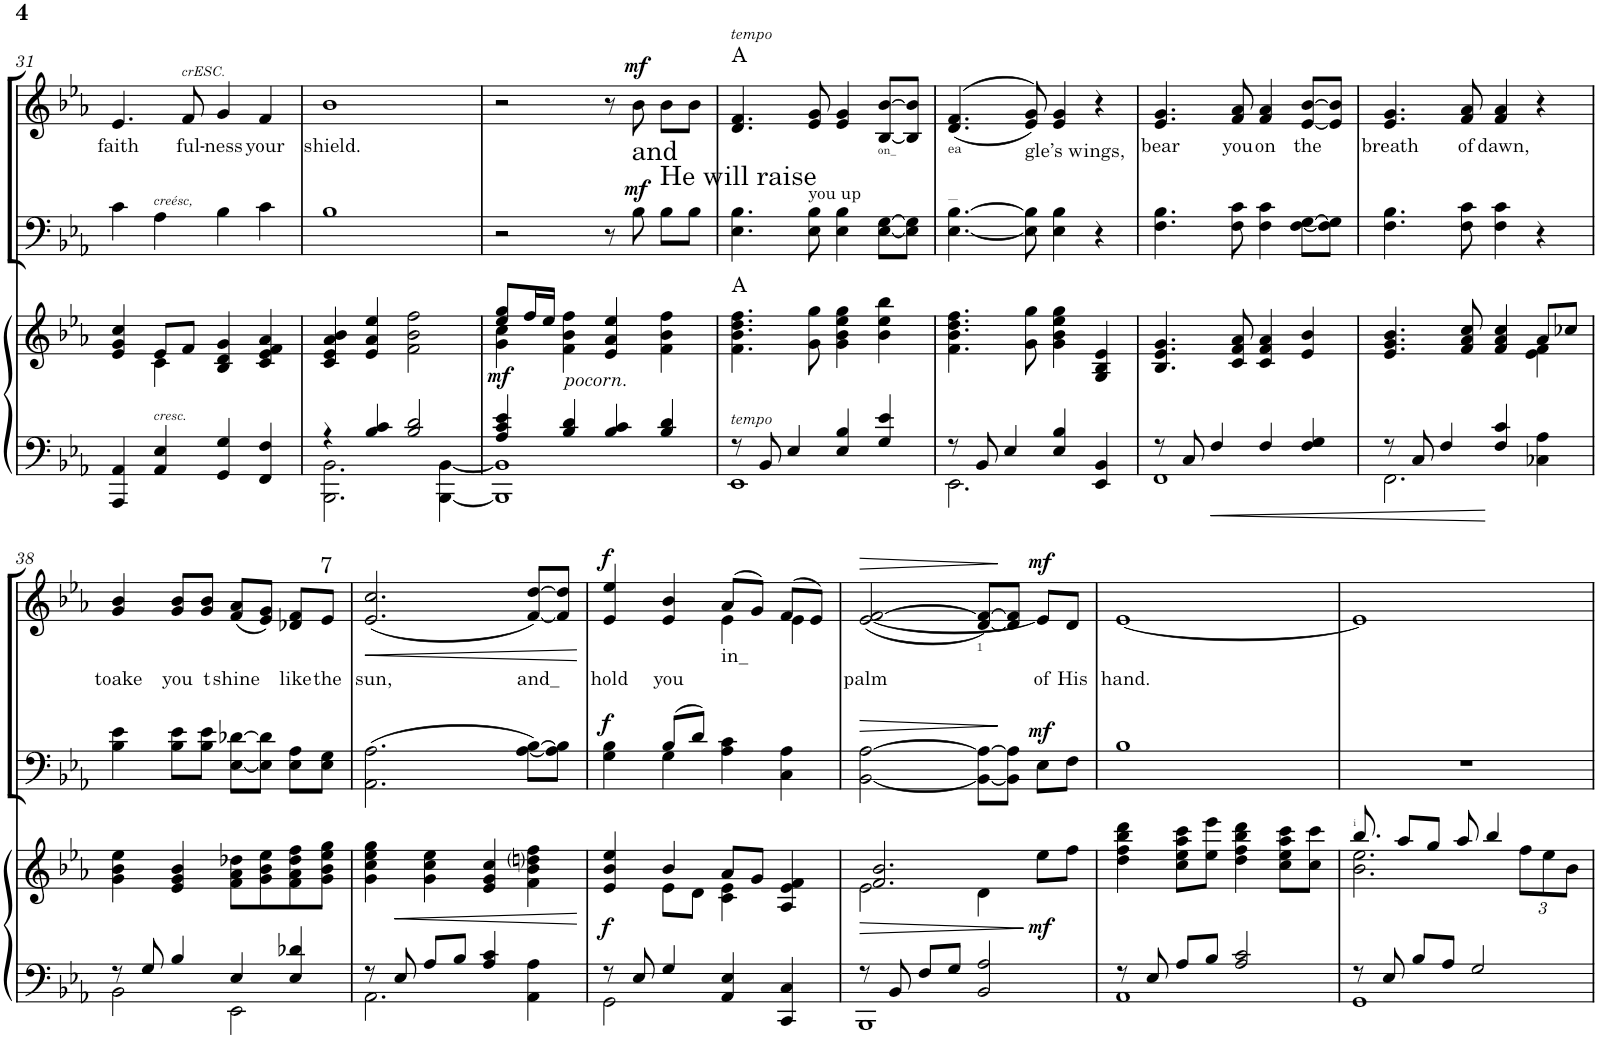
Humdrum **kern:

**kern	**kern	**dynam	**harte	**kern	**dynam	**kern	**text	**dynam	**harte
*part3	*part3	*part3	*part3	*part2	*part2	*part1	*part1	*part1	*part1
*staff4	*staff3	*staff3/4	*	*staff2	*staff2	*staff1	*staff1	*staff1	*
*I"Midi_1	*	*	*	*I"Midi_1	*	*I"Midi_1	*	*	*
!!LO:PB:g=z
*clefF4	*clefG2	*	*	*clefF4	*	*clefG2	*	*	*
*Trd0c3	*Trd0c3	*	*	*	*	*	*	*	*
*k[b-e-a-]	*k[b-e-a-]	*	*	*k[b-e-a-]	*	*k[b-e-a-]	*	*	*
*E-:	*E-:	*	*	*E-:	*	*E-:	*	*	*
*M4/4	*M4/4	*	*	*M4/4	*	*M4/4	*	*	*
=31	=31	=31	=31	=31	=31	=31	=31	=31	=31
*	*^	*	*	*	*	*	*	*	*
!	!	!	!	!	!	!	!	!LO:LY:b	!	!
4AAA-/ 4AA-/	4e-/ 4g/ 4cc/	4ryy	.	.	4c\	.	4.e-/	faith	.	.
!	!	!	!	!	!LO:TX:a:i:t=creésc,	!	!	!	!	!
!LO:TX:a:i:t=cresc.	!	!	!	!	!	!	!	!	!	!
4AA-/ 4E-/	8e-/L	4c\	.	.	4A-\	.	.	.	.	.
!	!	!	!	!	!	!	!LO:TX:a:i:t=crESC.	!	!	!
!	!	!	!	!	!	!	!	!LO:LY:b	!	!
.	8f/J	.	.	.	.	.	8f/	ful-	.	.
!	!	!	!	!	!	!	!	!LO:LY:b	!	!
4GG/ 4G/	4B-/ 4d/ 4g/	2ryy	.	.	4B-\	.	4g/	-ness	.	.
!	!	!	!	!	!	!	!	!LO:LY:b	!	!
4FF/ 4F/	4c/ 4e-/ 4f/ 4a-/	.	.	.	4c\	.	4f/	your	.	.
*	*v	*v	*	*	*	*	*	*	*	*
=32	=32	=32	=32	=32	=32	=32	=32	=32	=32
*^	*	*	*	*	*	*	*	*	*
!	!	!	!	!	!	!	!	!LO:LY:b	!	!
4r	2.BBB-\ 2.BB-\	4c/ 4e-/ 4a-/ 4b-/	.	.	1B-	.	1b-	shield.	.	.
4B-/ 4c/	.	4e-/ 4a-/ 4ee-/	.	.	.	.	.	.	.	.
2B-/ 2d/	.	2f\ 2b-\ 2ff\	.	.	.	.	.	.	.	.
.	[4BBB-\ [4BB-\	.	.	.	.	.	.	.	.	.
=33	=33	=33	=33	=33	=33	=33	=33	=33	=33	=33
*	*	*^	*	*	*	*	*	*	*	*
!	!	!	!	!LO:DY:b	!	!	!	!	!	!	!
4A-/ 4c/ 4e-/	1BBB-] 1BB-]	8ee-/ 8gg/L	4g\ 4cc\	mf	.	2r	.	2r	.	.	.
.	.	16ff/L	.	.	.	.	.	.	.	.	.
.	.	16ee-/JJ	.	.	.	.	.	.	.	.	.
!	!	!LO:TX:b:i:t=pocorn.	!	!	!	!	!	!	!	!	!
4B-/ 4d/	.	4f\ 4b-\ 4ff\	2ryy	.	.	.	.	.	.	.	.
4B-/ 4c/	.	4e-/ 4a-/ 4ee-/	.	.	.	8r	.	8r	.	.	.
!	!	!	!	!	!	!	!	!LO:TX:b:t=and	!	!	!
!	!	!	!	!	!	!	!LO:DY:a	!	!	!LO:DY:a	!
.	.	.	.	.	.	8B-\	mf	8b-\	.	mf	.
!	!	!	!	!	!	!	!	!LO:TX:b:t=He will raise	!	!	!
4B-/ 4d/	.	4f\ 4b-\ 4ff\	4ryy	.	.	8B-\L	.	8b-\L	.	.	.
.	.	.	.	.	.	8B-\J	.	8b-\J	.	.	.
*	*	*v	*v	*	*	*	*	*	*	*	*
=34	=34	=34	=34	=34	=34	=34	=34	=34	=34	=34
!	!	!	!	!	!	!	!LO:TX:a:i:t=tempo	!	!	!
!LO:TX:a:i:t=tempo	!	!	!	!	!	!	!	!	!	!
8r	1EE-	4.f\ 4.b-\ 4.dd\ 4.ff\	.	A:maj	4.E-\ 4.B-\	.	4.d/ 4.f/	.	.	A:maj
8BB-/	.	.	.	.	.	.	.	.	.	.
4E-/	.	.	.	.	.	.	.	.	.	.
!	!	!	!	!	!	!	!LO:TX:b:t=you up	!	!	!
.	.	8g\ 8gg\	.	.	8E-\ 8B-\	.	8e-/ 8g/	.	.	.
4E-/ 4B-/	.	4g\ 4b-\ 4ee-\ 4gg\	.	.	4E-\ 4B-\	.	4e-/ 4g/	.	.	.
!	!	!	!	!	!	!	!LO:TX:b:t=on_	!	!	!
4G/ 4e-/	.	4b-\ 4ee-\ 4bb-\	.	.	[8E-\ [8G\L	.	[8B-/ [8b-/L	.	.	.
.	.	.	.	.	8E-\] 8G\]J	.	8B-/] 8b-/]J	.	.	.
=35	=35	=35	=35	=35	=35	=35	=35	=35	=35	=35
!	!	!	!	!	!	!	!LO:TX:b:t=ea	!	!	!
!	!	!	!	!	!LO:TX:a:i:t=—	!	!	!	!	!
8r	2.EE-\	4.f\ 4.b-\ 4.dd\ 4.ff\	.	.	[4.E-\ [4.B-\	.	(<(>4.d/ 4.f/	.	.	.
8BB-/	.	.	.	.	.	.	.	.	.	.
4E-/	.	.	.	.	.	.	.	.	.	.
!	!	!	!	!	!	!	!LO:TX:b:t=gle’s wings,	!	!	!
.	.	8g\ 8gg\	.	.	8E-\] 8B-\]	.	8e-/ 8g/))	.	.	.
4E-/ 4B-/	.	4g\ 4b-\ 4ee-\ 4gg\	.	.	4E-\ 4B-\	.	4e-/ 4g/	.	.	.
4EE-/ 4BB-/	4ryy	4G/ 4B-/ 4e-/	.	.	4r	.	4r	.	.	.
=36	=36	=36	=36	=36	=36	=36	=36	=36	=36	=36
!	!	!	!	!	!	!	!	!LO:LY:b	!	!
8r	1FF	4.B-/ 4.e-/ 4.g/	.	.	4.F\ 4.B-\	.	4.e-/ 4.g/	bear	.	.
8C/	.	.	.	.	.	.	.	.	.	.
4F/	.	.	.	.	.	.	.	.	.	.
!	!	!	!	!	!	!	!	!LO:LY:b	!	!
.	.	8c/ 8f/ 8a-/	.	.	8F\ 8c\	.	8f/ 8a-/	you	.	.
!	!	!	!	!	!	!	!	!LO:LY:b	!	!
4F/	.	4c/ 4f/ 4a-/	.	.	4F\ 4c\	.	4f/ 4a-/	on	.	.
!	!	!	!	!	!	!	!	!LO:LY:b	!	!
4F/ 4G/	.	4e-/ 4b-/	.	.	[8F\ [8G\L	.	[8e-/ [8b-/L	the	.	.
.	.	.	.	.	8F\] 8G\]J	.	8e-/] 8b-/]J	.	.	.
=37	=37	=37	=37	=37	=37	=37	=37	=37	=37	=37
*	*	*^	*	*	*	*	*	*	*	*
!	!	!	!	!	!	!	!	!	!LO:LY:b	!	!
8r	2.FF\	4.e-/ 4.g/ 4.b-/	2ryy	.	.	4.F\ 4.B-\	.	4.e-/ 4.g/	breath	.	.
8C/	.	.	.	.	.	.	.	.	.	.	.
4F/	.	.	.	.	.	.	.	.	.	.	.
!	!	!	!	!	!	!	!	!	!LO:LY:b	!	!
.	.	8f/ 8a-/ 8cc/	.	.	.	8F\ 8c\	.	8f/ 8a-/	of	.	.
!	!	!	!	!	!	!	!	!	!LO:LY:b	!	!
4F/ 4c/	.	4f/ 4a-/ 4cc/	4ryy	.	.	4F\ 4c\	.	4f/ 4a-/	dawn,	.	.
4C-X\ 4A-\	4ryy	8a-/L	4e-\ 4f\	.	.	4r	.	4r	.	.	.
.	.	8cc-X/J	.	.	.	.	.	.	.	.	.
*	*	*v	*v	*	*	*	*	*	*	*	*
!!LO:LB:g=z
=38	=38	=38	=38	=38	=38	=38	=38	=38	=38	=38
!	!	!	!	!	!	!	!	!LO:LY:b	!	!
8r	2BB-\	4g\ 4b-\ 4ee-\	.	.	4B-\ 4e-\	.	4g/ 4b-/	toake	.	.
8G/	.	.	.	.	.	.	.	.	.	.
!	!	!	!	!	!	!	!	!LO:LY:b	!	!
4B-/	.	4e-/ 4g/ 4b-/	.	.	8B-\ 8e-\L	.	8g/ 8b-/L	you	.	.
!	!	!	!	!	!	!	!	!LO:LY:b	!	!
.	.	.	.	.	8B-\ 8e-\J	.	8g/ 8b-/J	t	.	.
!	!	!	!	!	!	!	!	!LO:LY:b	!	!
4E-/	2EE-\	8f\ 8a-\ 8dd-X\L	.	.	[8E-\ [8d-X\L	.	(<8f/ 8a-/L	shine	.	.
.	.	8g\ 8b-\ 8ee-\	.	.	8E-\] 8d-\]J	.	8e-/ 8g/J)	.	.	.
!	!	!	!	!	!	!	!	!LO:LY:b	!	!
4E-/ 4d-X/	.	8f\ 8a-\ 8dd-\ 8ff\	.	.	8E-\ 8A-\L	.	8d-X/ 8f/L	like	.	.
!	!	!	!	!	!	!	!LO:TX:a:t=7	!	!	!
!	!	!	!	!	!	!	!	!LO:LY:b	!	!
.	.	8g\ 8b-\ 8ee-\ 8gg\J	.	.	8E-\ 8G\J	.	8e-/J	the	.	.
=39	=39	=39	=39	=39	=39	=39	=39	=39	=39	=39
!	!	!	!	!	!	!	!	!LO:LY:b	!LO:HP:b	!
8r	2.AA-\	4g\ 4cc\ 4ee-\ 4gg\	.	.	(>2.AA-\ 2.A-\	.	(<2.e-/ 2.cc/	sun,	<	.
!	!	!	!LO:HP:b=2	!	!	!	!	!	!	!
8E-/	.	.	<	.	.	.	.	.	.	.
8A-/L	.	4g\ 4cc\ 4ee-\	.	.	.	.	.	.	.	.
8B-/J	.	.	.	.	.	.	.	.	.	.
4A-/ 4c/	.	4e-/ 4g/ 4cc/	.	.	.	.	.	.	.	.
!	!	!	!	!	!	!	!	!LO:LY:b	!	!
4AA-\ 4A-\	4ryy	4f\ 4b-\ 4ddni\ 4ff\	.	.	[8A-\ [8B-\L)	.	[8f/ [8dd/L)	and_	.	.
.	.	.	.	.	8A-\] 8B-\]J	.	8f/] 8dd/]J	.	.	.
*v	*v	*	*	*	*	*	*	*	*	*
.	.	.	.	.	.	.	.	[	.
=40	=40	=40	=40	=40	=40	=40	=40	=40	=40
*^	*^	*	*	*^	*	*	*	*	*
!	!	!	!	!LO:DY:b	!	!	!	!LO:DY:a	!	!LO:LY:b	!LO:DY:a	!
*	*	*	*	*	*	*	*	*	*^	*	*	*
8r	2GG\	4e-/ 4b-/ 4ee-/	4ryy	f	.	4G\ 4B-\	4ryy	f	4e-/ 4ee-/	2ryy	hold	f	.
8E-/	.	.	.	.	.	.	.	.	.	.	.	.	.
!	!	!	!	!	!	!	!	!	!	!	!LO:LY:b	!	!
4G/	.	4b-/	8e-\L	.	.	(>8B-/L	4G\	.	4e-/ 4b-/	.	you	.	.
.	.	.	8d\J	.	.	8d/J)	.	.	.	.	.	.	.
!	!	!	!	!	!	!	!	!	!LO:TX:b:t=in_	!	!	!	!
4AA-/ 4E-/	2ryy	8a-/L	4c\ 4e-\	.	.	4A-\ 4c\	2ryy	.	(>8a-/L	4e-\	.	.	.
.	.	8g/J	.	.	.	.	.	.	8g/J)	.	.	.	.
4CC/ 4C/	.	4A-/ 4e-/ 4f/	4ryy	.	.	4C\ 4A-\	.	.	(>8f/L	4e-\	.	.	.
.	.	.	.	.	.	.	.	.	8e-/J)	.	.	.	.
*	*	*	*	*	*	*v	*v	*	*	*	*	*	*
*	*	*	*	*	*	*	*	*v	*v	*	*	*
=41	=41	=41	=41	=41	=41	=41	=41	=41	=41	=41	=41
!	!	!	!	!	!	!	!	!	!LO:LY:b	!LO:HP:b	!
8r	1BBB-	2.f/ 2.b-/	2e-\	.	.	[2BB-\ [2A-\	.	(<[2e-/ [2f/	palm	>	.
8BB-/	.	.	.	.	.	.	.	.	.	.	.
8F/L	.	.	.	.	.	.	.	.	.	.	.
8G/J	.	.	.	.	.	.	.	.	.	.	.
!	!	!	!	!	!	!	!	!LO:TX:b:t=1	!	!	!
2BB-/ 2A-/	.	.	4d\	.	.	8BB-\_ 8A-\_L	.	[8d/ 8f/_L)	.	.	.
.	.	.	.	.	.	8BB-\] 8A-\]J	.	8d/] 8f/]J	.	]	.
!	!	!	!	!LO:DY:n=1:b	!	!	!LO:DY:a	!	!LO:LY:b	!LO:DY:a	!
.	.	8ee-\L	4ryy	[ mf	.	8E-\L	mf	8e-/L]	of	mf	.
!	!	!	!	!	!	!	!	!	!LO:LY:b	!	!
.	.	8ff\J	.	.	.	8F\J	.	8d/J	His	.	.
*	*	*v	*v	*	*	*	*	*	*	*	*
=42	=42	=42	=42	=42	=42	=42	=42	=42	=42	=42
!	!	!	!	!	!	!	!	!LO:LY:b	!	!
8r	1AA-	4dd\ 4ff\ 4bb-\ 4ddd\	.	.	1B-	.	[1e-	hand.	.	.
8E-/	.	.	.	.	.	.	.	.	.	.
8A-/L	.	8cc\ 8ee-\ 8aa-\ 8ccc\L	.	.	.	.	.	.	.	.
8B-/J	.	8ee-\ 8eee-\J	.	.	.	.	.	.	.	.
2A-/ 2c/	.	4dd\ 4ff\ 4bb-\ 4ddd\	.	.	.	.	.	.	.	.
.	.	8cc\ 8ee-\ 8aa-\ 8ccc\L	.	.	.	.	.	.	.	.
.	.	8cc\ 8ccc\J	.	.	.	.	.	.	.	.
=43	=43	=43	=43	=43	=43	=43	=43	=43	=43	=43
*	*	*^	*	*	*	*	*	*	*	*
!	!	!LO:TX:a:t=i	!	!	!	!	!	!	!	!	!
8r	1GG	8.bb-/	2.b-\ 2.ee-\	.	.	1r	.	1e-]	.	.	.
8E-/	.	.	.	.	.	.	.	.	.	.	.
.	.	8aa-/L	.	.	.	.	.	.	.	.	.
8B-/L	.	.	.	.	.	.	.	.	.	.	.
.	.	8gg/J	.	.	.	.	.	.	.	.	.
8A-/J	.	.	.	.	.	.	.	.	.	.	.
.	.	8aa-/	.	.	.	.	.	.	.	.	.
2G/	.	.	.	.	.	.	.	.	.	.	.
.	.	4bb-/	.	.	.	.	.	.	.	.	.
*	*	*	*Xbrackettup	*	*	*	*	*	*	*	*
.	.	.	12ff\L	.	.	.	.	.	.	.	.
.	.	8ryy	.	.	.	.	.	.	.	.	.
.	.	.	12ee-\	.	.	.	.	.	.	.	.
.	.	.	12b-\J	.	.	.	.	.	.	.	.
.	.	16ryy	.	.	.	.	.	.	.	.	.
*v	*v	*	*	*	*	*	*	*	*	*	*
*	*v	*v	*	*	*	*	*	*	*	*
=	=	=	=	=	=	=	=	=	=
*-	*-	*-	*-	*-	*-	*-	*-	*-	*-
